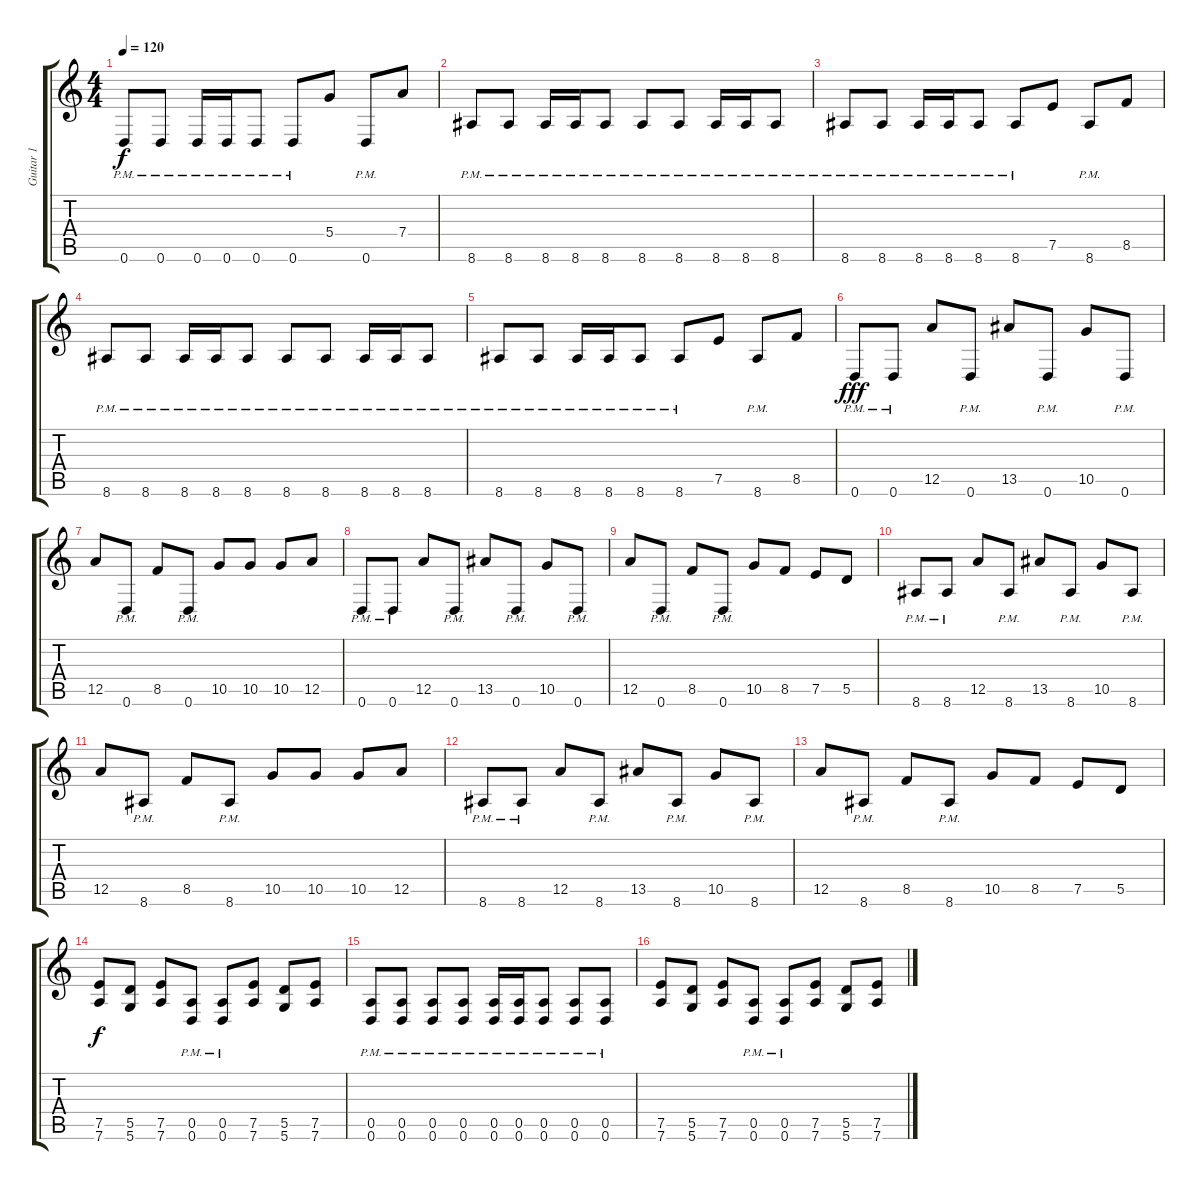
\track ("Guitar 1" "Guitar 1") {instrument distortionguitar}
\staff {score tabs}
\tuning (E4 B3 G3 D3 A2 D2) {hide}
\ts (4 4)
\tempo 120
\clef g2
\ks c
0.6{pm}.8{dy f} 0.6{pm}.8 0.6{pm}.16 0.6{pm}.16 0.6{pm}.8 0.6{pm}.8 5.4.8 0.6{pm}.8 7.4.8 |
8.6{pm}.8 8.6{pm}.8 8.6{pm}.16 8.6{pm}.16 8.6{pm}.8 8.6{pm}.8 8.6{pm}.8 8.6{pm}.16 8.6{pm}.16 8.6{pm}.8 |
8.6{pm}.8 8.6{pm}.8 8.6{pm}.16 8.6{pm}.16 8.6{pm}.8 8.6{pm}.8 7.5.8 8.6{pm}.8 8.5.8 |
8.6{pm}.8 8.6{pm}.8 8.6{pm}.16 8.6{pm}.16 8.6{pm}.8 8.6{pm}.8 8.6{pm}.8 8.6{pm}.16 8.6{pm}.16 8.6{pm}.8 |
8.6{pm}.8 8.6{pm}.8 8.6{pm}.16 8.6{pm}.16 8.6{pm}.8 8.6{pm}.8 7.5.8 8.6{pm}.8 8.5.8 |
0.6{pm}.8{dy fff} 0.6{pm}.8 12.5.8 0.6{pm}.8 13.5.8 0.6{pm}.8 10.5.8 0.6{pm}.8 |
12.5.8 0.6{pm}.8 8.5.8 0.6{pm}.8 10.5.8 10.5.8 10.5.8 12.5.8 |
0.6{pm}.8 0.6{pm}.8 12.5.8 0.6{pm}.8 13.5.8 0.6{pm}.8 10.5.8 0.6{pm}.8 |
12.5.8 0.6{pm}.8 8.5.8 0.6{pm}.8 10.5.8 8.5.8 7.5.8 5.5.8 |
8.6{pm}.8 8.6{pm}.8 12.5.8 8.6{pm}.8 13.5.8 8.6{pm}.8 10.5.8 8.6{pm}.8 |
12.5.8 8.6{pm}.8 8.5.8 8.6{pm}.8 10.5.8 10.5.8 10.5.8 12.5.8 |
8.6{pm}.8 8.6{pm}.8 12.5.8 8.6{pm}.8 13.5.8 8.6{pm}.8 10.5.8 8.6{pm}.8 |
12.5.8 8.6{pm}.8 8.5.8 8.6{pm}.8 10.5.8 8.5.8 7.5.8 5.5.8 |
(7.5 7.6).8{dy f} (5.5 5.6).8 (7.5 7.6).8 (0.5{pm} 0.6{pm}).8 (0.5{pm} 0.6{pm}).8 (7.5 7.6).8 (5.5 5.6).8 (7.5 7.6).8 |
(0.5{pm} 0.6{pm}).8 (0.5{pm} 0.6{pm}).8 (0.5{pm} 0.6{pm}).8 (0.5{pm} 0.6{pm}).8 (0.5{pm} 0.6{pm}).16 (0.5{pm} 0.6{pm}).16 (0.5{pm} 0.6{pm}).8 (0.5{pm} 0.6{pm}).8 (0.5{pm} 0.6{pm}).8 |
(7.5 7.6).8 (5.5 5.6).8 (7.5 7.6).8 (0.5{pm} 0.6{pm}).8 (0.5{pm} 0.6{pm}).8 (7.5 7.6).8 (5.5 5.6).8 (7.5 7.6).8
